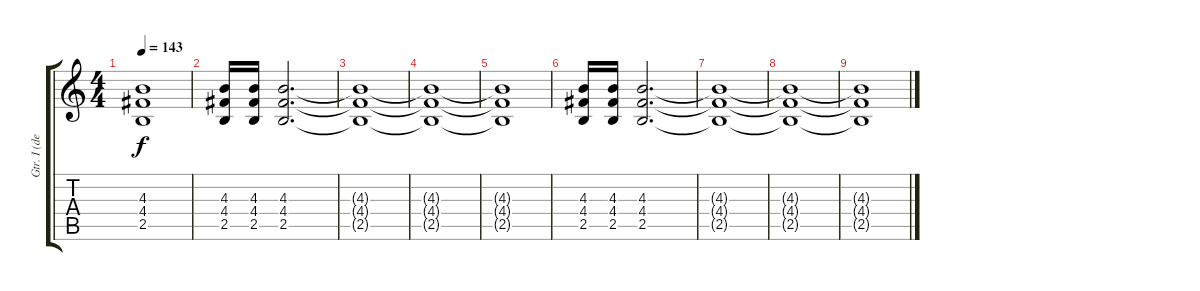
\track ("Gtr. I (decoration elements)" "Gtr. I (de") {instrument distortionguitar}
\staff {score tabs}
\tuning (E4 B3 G3 D3 A2 E2) {hide}
\ts (4 4)
\tempo 143
\clef g2
\ks c
(4.3{t} 4.4{t} 2.5{t}).1{dy f} |
(4.3 4.4 2.5).16 (4.3 4.4 2.5).16 (4.3 4.4 2.5).2{d} |
(4.3{t} 4.4{t} 2.5{t}).1 |
(4.3{t} 4.4{t} 2.5{t}).1 |
(4.3{t} 4.4{t} 2.5{t}).1 |
(4.3 4.4 2.5).16 (4.3 4.4 2.5).16 (4.3 4.4 2.5).2{d} |
(4.3{t} 4.4{t} 2.5{t}).1 |
(4.3{t} 4.4{t} 2.5{t}).1 |
(4.3{t} 4.4{t} 2.5{t}).1
